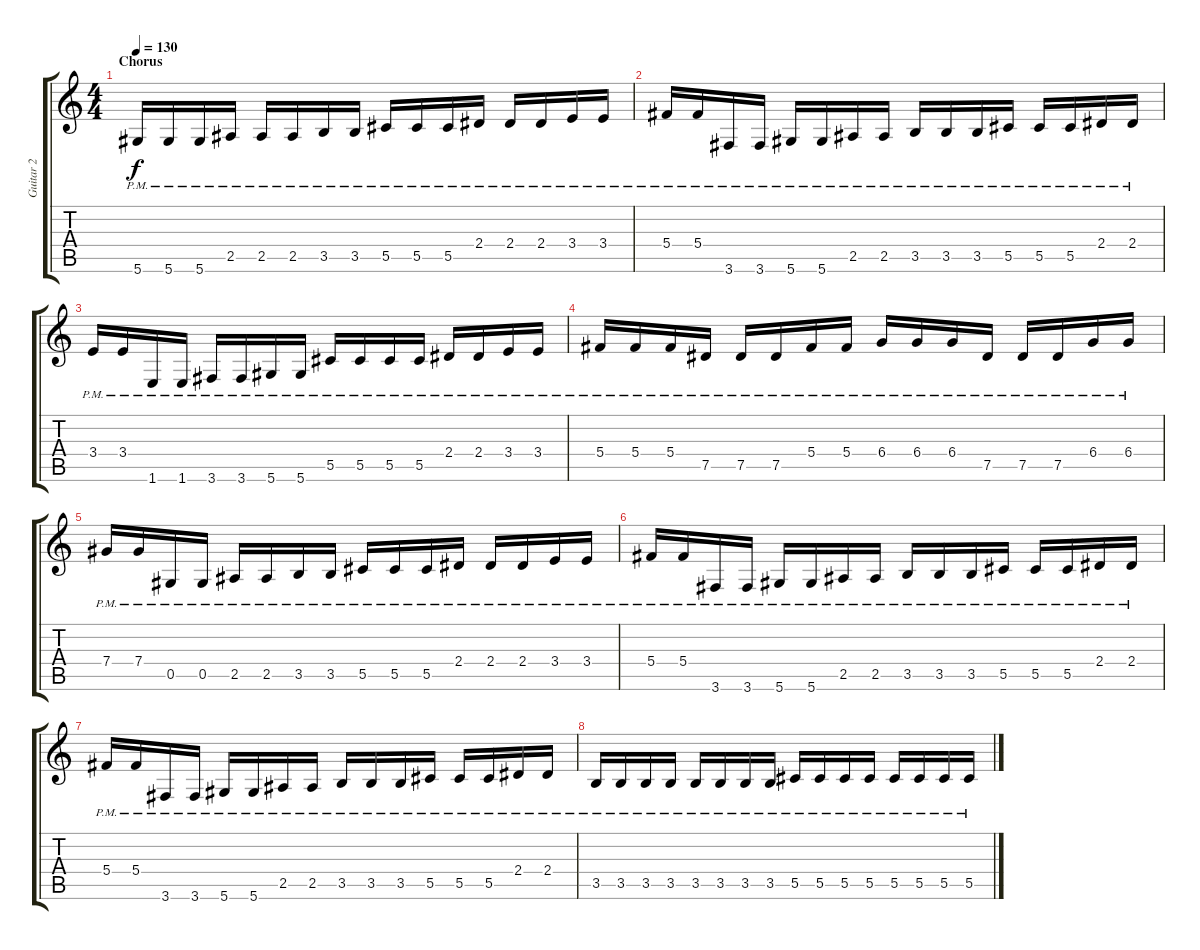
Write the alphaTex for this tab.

\track ("Guitar 2" "Guitar 2") {instrument overdrivenguitar}
\staff {score tabs}
\tuning (Eb4 Bb3 Gb3 Db3 Ab2 Eb2) {hide}
\ts (4 4)
\section ("" "Chorus")
\tempo 130
\clef g2
\ks c
5.6{pm}.16{dy f} 5.6{pm}.16 5.6{pm}.16 2.5{pm}.16 2.5{pm}.16 2.5{pm}.16 3.5{pm}.16 3.5{pm}.16 5.5{pm}.16 5.5{pm}.16 5.5{pm}.16 2.4{pm}.16 2.4{pm}.16 2.4{pm}.16 3.4{pm}.16 3.4{pm}.16 |
5.4{pm}.16 5.4{pm}.16 3.6{pm}.16 3.6{pm}.16 5.6{pm}.16 5.6{pm}.16 2.5{pm}.16 2.5{pm}.16 3.5{pm}.16 3.5{pm}.16 3.5{pm}.16 5.5{pm}.16 5.5{pm}.16 5.5{pm}.16 2.4{pm}.16 2.4{pm}.16 |
3.4{pm}.16 3.4{pm}.16 1.6{pm}.16 1.6{pm}.16 3.6{pm}.16 3.6{pm}.16 5.6{pm}.16 5.6{pm}.16 5.5{pm}.16 5.5{pm}.16 5.5{pm}.16 5.5{pm}.16 2.4{pm}.16 2.4{pm}.16 3.4{pm}.16 3.4{pm}.16 |
5.4{pm}.16 5.4{pm}.16 5.4{pm}.16 7.5{pm}.16 7.5{pm}.16 7.5{pm}.16 5.4{pm}.16 5.4{pm}.16 6.4{pm}.16 6.4{pm}.16 6.4{pm}.16 7.5{pm}.16 7.5{pm}.16 7.5{pm}.16 6.4{pm}.16 6.4{pm}.16 |
7.4{pm}.16 7.4{pm}.16 0.5{pm}.16 0.5{pm}.16 2.5{pm}.16 2.5{pm}.16 3.5{pm}.16 3.5{pm}.16 5.5{pm}.16 5.5{pm}.16 5.5{pm}.16 2.4{pm}.16 2.4{pm}.16 2.4{pm}.16 3.4{pm}.16 3.4{pm}.16 |
5.4{pm}.16 5.4{pm}.16 3.6{pm}.16 3.6{pm}.16 5.6{pm}.16 5.6{pm}.16 2.5{pm}.16 2.5{pm}.16 3.5{pm}.16 3.5{pm}.16 3.5{pm}.16 5.5{pm}.16 5.5{pm}.16 5.5{pm}.16 2.4{pm}.16 2.4{pm}.16 |
5.4{pm}.16 5.4{pm}.16 3.6{pm}.16 3.6{pm}.16 5.6{pm}.16 5.6{pm}.16 2.5{pm}.16 2.5{pm}.16 3.5{pm}.16 3.5{pm}.16 3.5{pm}.16 5.5{pm}.16 5.5{pm}.16 5.5{pm}.16 2.4{pm}.16 2.4{pm}.16 |
3.5{pm}.16 3.5{pm}.16 3.5{pm}.16 3.5{pm}.16 3.5{pm}.16 3.5{pm}.16 3.5{pm}.16 3.5{pm}.16 5.5{pm}.16 5.5{pm}.16 5.5{pm}.16 5.5{pm}.16 5.5{pm}.16 5.5{pm}.16 5.5{pm}.16 5.5{pm}.16
